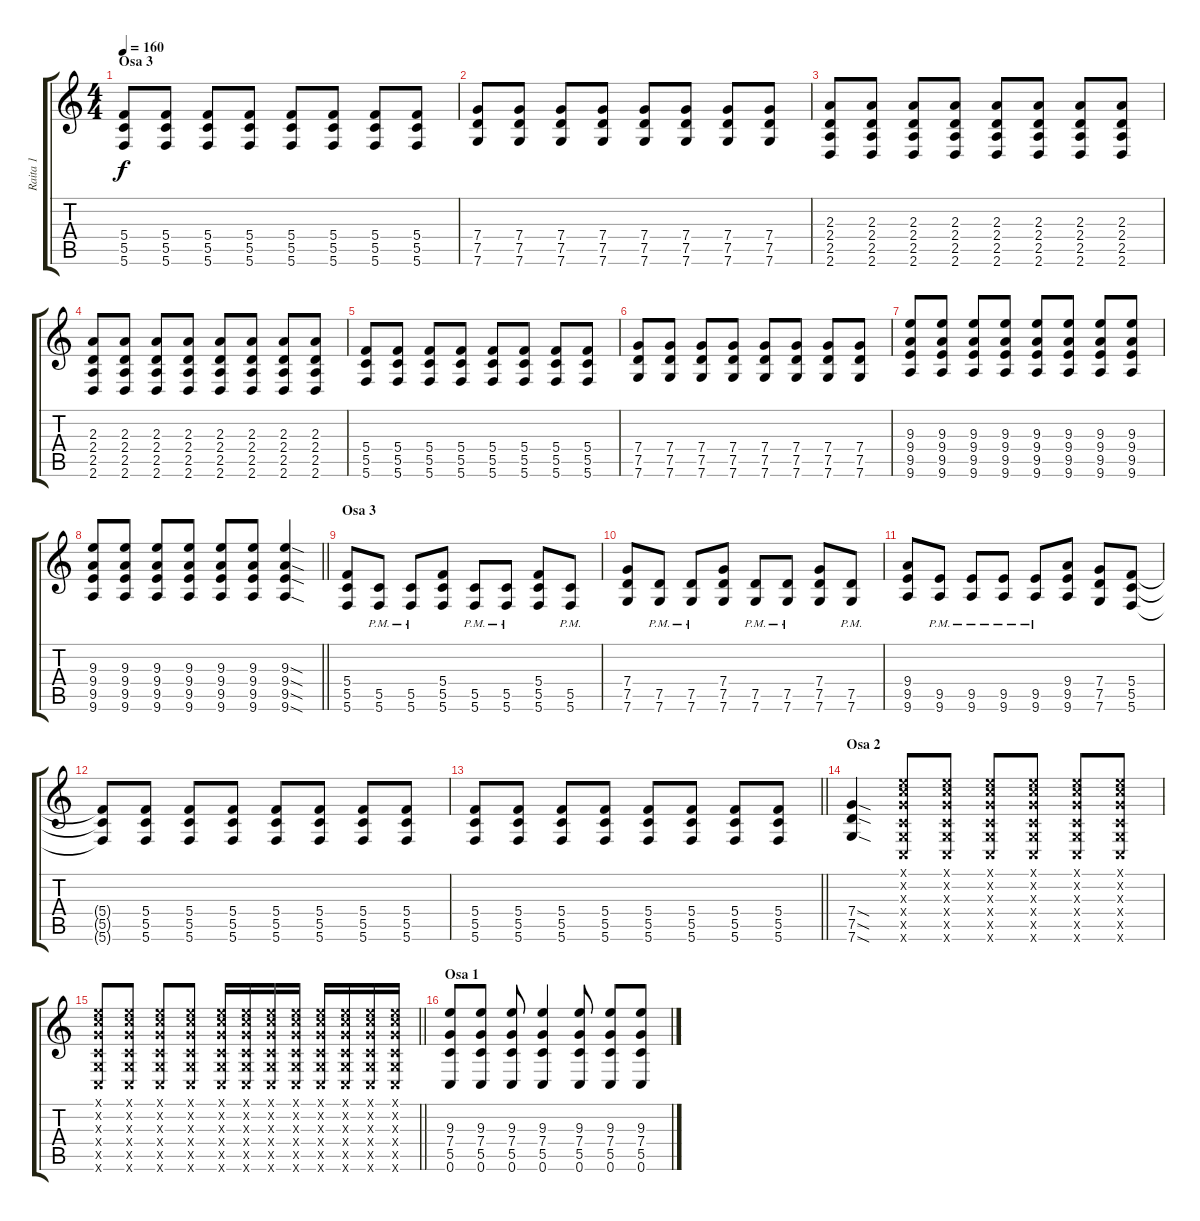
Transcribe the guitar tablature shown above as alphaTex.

\track ("Raita 1" "Raita 1") {instrument distortionguitar}
\staff {score tabs}
\tuning (E4 C4 G3 C3 G2 C2) {hide}
\ts (4 4)
\section ("" "Osa 3")
\tempo 160
\clef g2
\ks c
(5.4 5.5 5.6).8{dy f} (5.4 5.5 5.6).8 (5.4 5.5 5.6).8 (5.4 5.5 5.6).8 (5.4 5.5 5.6).8 (5.4 5.5 5.6).8 (5.4 5.5 5.6).8 (5.4 5.5 5.6).8 |
(7.4 7.5 7.6).8 (7.4 7.5 7.6).8 (7.4 7.5 7.6).8 (7.4 7.5 7.6).8 (7.4 7.5 7.6).8 (7.4 7.5 7.6).8 (7.4 7.5 7.6).8 (7.4 7.5 7.6).8 |
(2.3 2.4 2.5 2.6).8 (2.3 2.4 2.5 2.6).8 (2.3 2.4 2.5 2.6).8 (2.3 2.4 2.5 2.6).8 (2.3 2.4 2.5 2.6).8 (2.3 2.4 2.5 2.6).8 (2.3 2.4 2.5 2.6).8 (2.3 2.4 2.5 2.6).8 |
(2.3 2.4 2.5 2.6).8 (2.3 2.4 2.5 2.6).8 (2.3 2.4 2.5 2.6).8 (2.3 2.4 2.5 2.6).8 (2.3 2.4 2.5 2.6).8 (2.3 2.4 2.5 2.6).8 (2.3 2.4 2.5 2.6).8 (2.3 2.4 2.5 2.6).8 |
(5.4 5.5 5.6).8 (5.4 5.5 5.6).8 (5.4 5.5 5.6).8 (5.4 5.5 5.6).8 (5.4 5.5 5.6).8 (5.4 5.5 5.6).8 (5.4 5.5 5.6).8 (5.4 5.5 5.6).8 |
(7.4 7.5 7.6).8 (7.4 7.5 7.6).8 (7.4 7.5 7.6).8 (7.4 7.5 7.6).8 (7.4 7.5 7.6).8 (7.4 7.5 7.6).8 (7.4 7.5 7.6).8 (7.4 7.5 7.6).8 |
(9.3 9.4 9.5 9.6).8 (9.3 9.4 9.5 9.6).8 (9.3 9.4 9.5 9.6).8 (9.3 9.4 9.5 9.6).8 (9.3 9.4 9.5 9.6).8 (9.3 9.4 9.5 9.6).8 (9.3 9.4 9.5 9.6).8 (9.3 9.4 9.5 9.6).8 |
\barLineRight lightlight
(9.3 9.4 9.5 9.6).8 (9.3 9.4 9.5 9.6).8 (9.3 9.4 9.5 9.6).8 (9.3 9.4 9.5 9.6).8 (9.3 9.4 9.5 9.6).8 (9.3 9.4 9.5 9.6).8 (9.3{sod} 9.4{sod} 9.5{sod} 9.6{sod}).4 |
\section ("" "Osa 3")
(5.4 5.5 5.6).8 (5.5{pm} 5.6{pm}).8 (5.5{pm} 5.6{pm}).8 (5.4 5.5 5.6).8 (5.5{pm} 5.6{pm}).8 (5.5{pm} 5.6{pm}).8 (5.4 5.5 5.6).8 (5.5{pm} 5.6{pm}).8 |
(7.4 7.5 7.6).8 (7.5{pm} 7.6{pm}).8 (7.5{pm} 7.6{pm}).8 (7.4 7.5 7.6).8 (7.5{pm} 7.6{pm}).8 (7.5{pm} 7.6{pm}).8 (7.4 7.5 7.6).8 (7.5{pm} 7.6{pm}).8 |
(9.4 9.5 9.6).8 (9.5{pm} 9.6{pm}).8 (9.5{pm} 9.6{pm}).8 (9.5{pm} 9.6{pm}).8 (9.5{pm} 9.6{pm}).8 (9.4 9.5 9.6).8 (7.4 7.5 7.6).8 (5.4 5.5 5.6).8 |
(5.4{t} 5.5{t} 5.6{t}).8 (5.4 5.5 5.6).8 (5.4 5.5 5.6).8 (5.4 5.5 5.6).8 (5.4 5.5 5.6).8 (5.4 5.5 5.6).8 (5.4 5.5 5.6).8 (5.4 5.5 5.6).8 |
\barLineRight lightlight
(5.4 5.5 5.6).8 (5.4 5.5 5.6).8 (5.4 5.5 5.6).8 (5.4 5.5 5.6).8 (5.4 5.5 5.6).8 (5.4 5.5 5.6).8 (5.4 5.5 5.6).8 (5.4 5.5 5.6).8 |
\section ("" "Osa 2")
(7.4{sod} 7.5{sod} 7.6{sod}).4 (0.1{x} 0.2{x} 0.3{x} 0.4{x} 0.5{x} 0.6{x}).8 (0.1{x} 0.2{x} 0.3{x} 0.4{x} 0.5{x} 0.6{x}).8 (0.1{x} 0.2{x} 0.3{x} 0.4{x} 0.5{x} 0.6{x}).8 (0.1{x} 0.2{x} 0.3{x} 0.4{x} 0.5{x} 0.6{x}).8 (0.1{x} 0.2{x} 0.3{x} 0.4{x} 0.5{x} 0.6{x}).8 (0.1{x} 0.2{x} 0.3{x} 0.4{x} 0.5{x} 0.6{x}).8 |
\barLineRight lightlight
(0.1{x} 0.2{x} 0.3{x} 0.4{x} 0.5{x} 0.6{x}).8 (0.1{x} 0.2{x} 0.3{x} 0.4{x} 0.5{x} 0.6{x}).8 (0.1{x} 0.2{x} 0.3{x} 0.4{x} 0.5{x} 0.6{x}).8 (0.1{x} 0.2{x} 0.3{x} 0.4{x} 0.5{x} 0.6{x}).8 (0.1{x} 0.2{x} 0.3{x} 0.4{x} 0.5{x} 0.6{x}).16 (0.1{x} 0.2{x} 0.3{x} 0.4{x} 0.5{x} 0.6{x}).16 (0.1{x} 0.2{x} 0.3{x} 0.4{x} 0.5{x} 0.6{x}).16 (0.1{x} 0.2{x} 0.3{x} 0.4{x} 0.5{x} 0.6{x}).16 (0.1{x} 0.2{x} 0.3{x} 0.4{x} 0.5{x} 0.6{x}).16 (0.1{x} 0.2{x} 0.3{x} 0.4{x} 0.5{x} 0.6{x}).16 (0.1{x} 0.2{x} 0.3{x} 0.4{x} 0.5{x} 0.6{x}).16 (0.1{x} 0.2{x} 0.3{x} 0.4{x} 0.5{x} 0.6{x}).16 |
\section ("" "Osa 1")
(9.3 7.4 5.5 0.6).8 (9.3 7.4 5.5 0.6).8 (9.3 7.4 5.5 0.6).8 (9.3 7.4 5.5 0.6).4 (9.3 7.4 5.5 0.6).8 (9.3 7.4 5.5 0.6).8 (9.3 7.4 5.5 0.6).8
